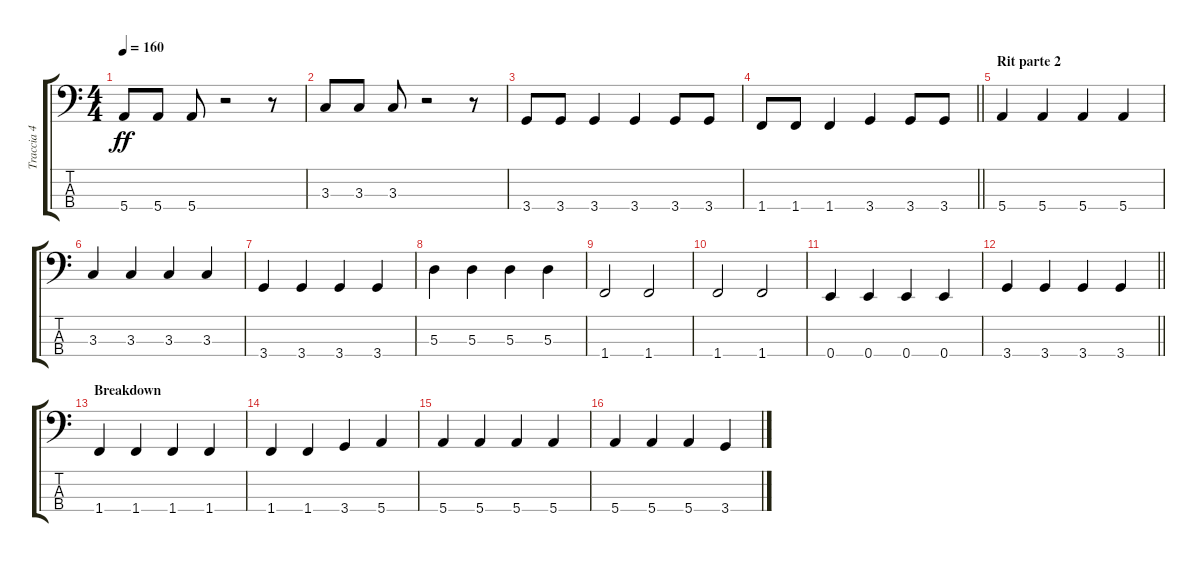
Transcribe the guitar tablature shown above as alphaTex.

\track ("Traccia 4" "Traccia 4") {instrument electricbassfinger}
\staff {score tabs}
\tuning (G2 D2 A1 E1) {hide}
\ts (4 4)
\tempo 160
\clef f4
\ks c
5.4.8{dy ff} 5.4.8 5.4.8 r.2 r.8 |
3.3.8 3.3.8 3.3.8 r.2 r.8 |
3.4.8 3.4.8 3.4.4 3.4.4 3.4.8 3.4.8 |
\barLineRight lightlight
1.4.8 1.4.8 1.4.4 3.4.4 3.4.8 3.4.8 |
\section ("" "Rit parte 2")
5.4.4 5.4.4 5.4.4 5.4.4 |
3.3.4 3.3.4 3.3.4 3.3.4 |
3.4.4 3.4.4 3.4.4 3.4.4 |
5.3.4 5.3.4 5.3.4 5.3.4 |
1.4.2 1.4.2 |
1.4.2 1.4.2 |
0.4.4 0.4.4 0.4.4 0.4.4 |
\barLineRight lightlight
3.4.4 3.4.4 3.4.4 3.4.4 |
\section ("" "Breakdown")
1.4.4 1.4.4 1.4.4 1.4.4 |
1.4.4 1.4.4 3.4.4 5.4.4 |
5.4.4 5.4.4 5.4.4 5.4.4 |
5.4.4 5.4.4 5.4.4 3.4.4
